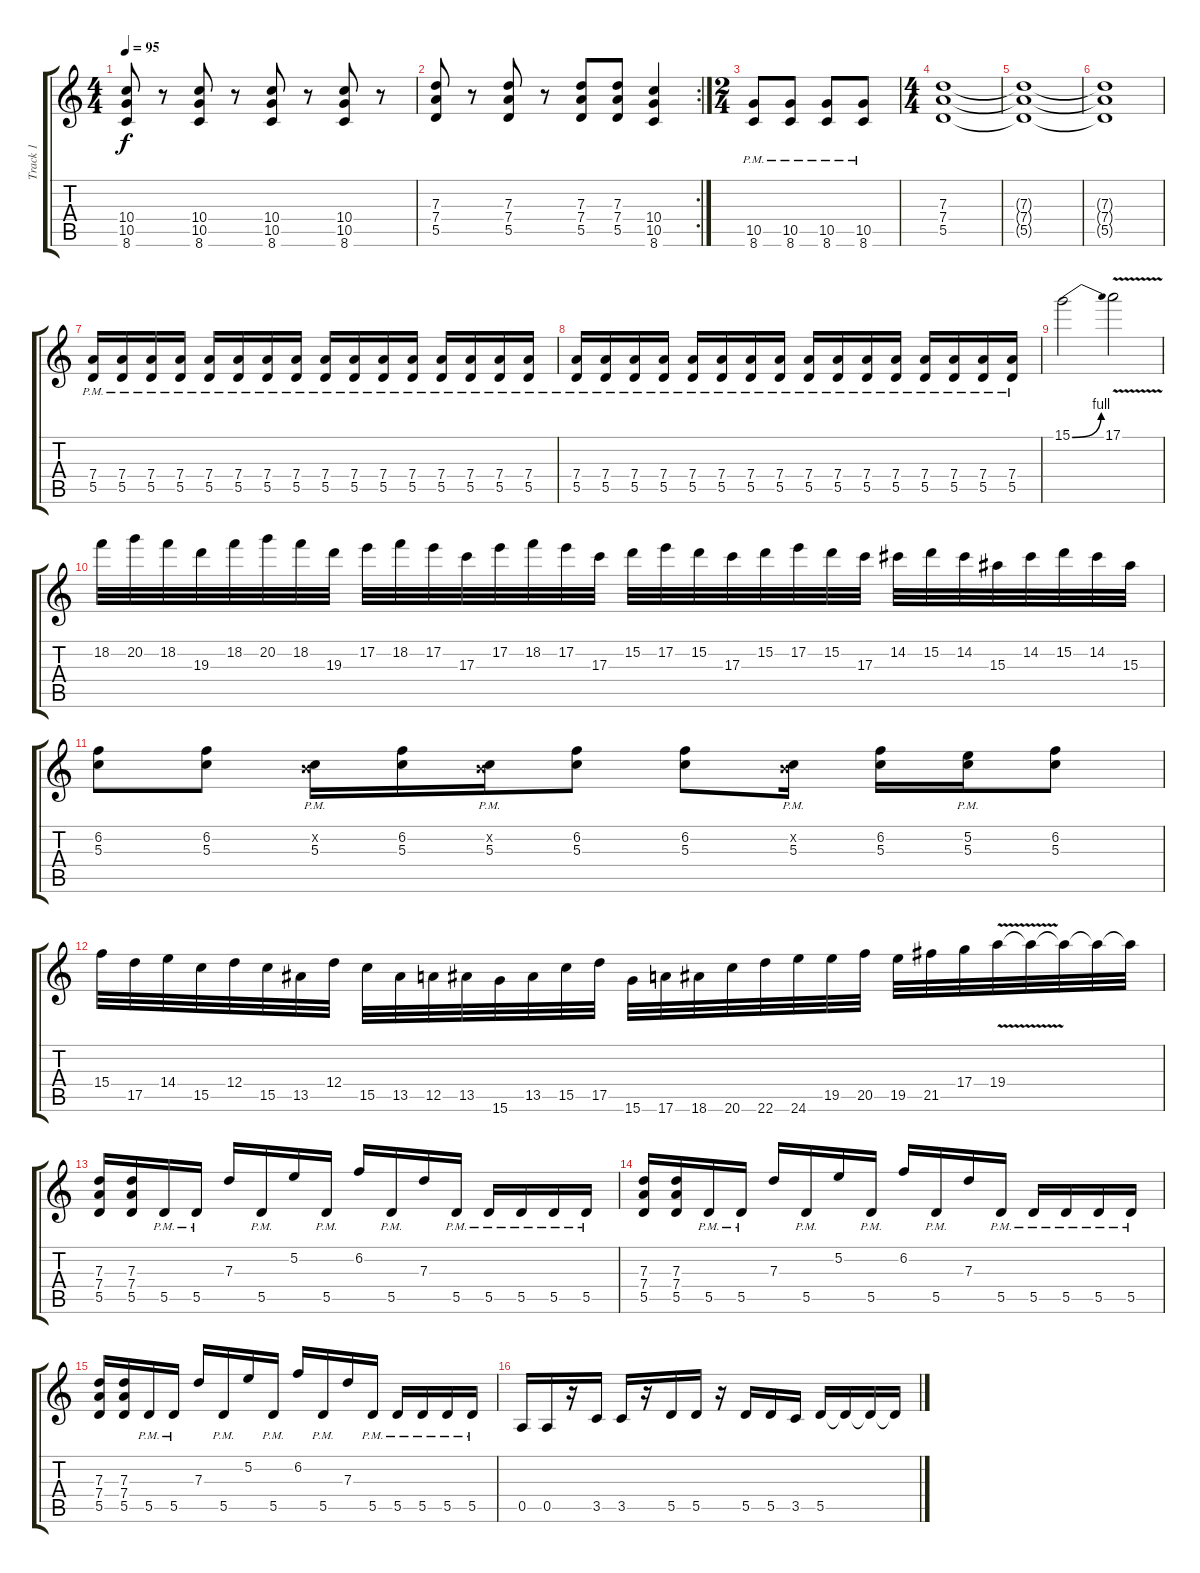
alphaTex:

\track ("Track 1" "Track 1") {instrument overdrivenguitar}
\staff {score tabs}
\tuning (E4 B3 G3 D3 A2 E2) {hide}
\ts (4 4)
\tempo 95
\clef g2
\ks c
(10.4 10.5 8.6).8{dy f} r.8 (10.4 10.5 8.6).8 r.8 (10.4 10.5 8.6).8 r.8 (10.4 10.5 8.6).8 r.8 |
\rc 2
(7.3 7.4 5.5).8 r.8 (7.3 7.4 5.5).8 r.8 (7.3 7.4 5.5).8 (7.3 7.4 5.5).8 (10.4 10.5 8.6).4 |
\ts (2 4)
(10.5{pm} 8.6{pm}).8 (10.5{pm} 8.6{pm}).8 (10.5{pm} 8.6{pm}).8 (10.5{pm} 8.6{pm}).8 |
\ts (4 4)
(7.3 7.4 5.5).1 |
(7.3{t} 7.4{t} 5.5{t}).1 |
(7.3{t} 7.4{t} 5.5{t}).1 |
(7.4{pm} 5.5{pm}).16 (7.4{pm} 5.5{pm}).16 (7.4{pm} 5.5{pm}).16 (7.4{pm} 5.5{pm}).16 (7.4{pm} 5.5{pm}).16 (7.4{pm} 5.5{pm}).16 (7.4{pm} 5.5{pm}).16 (7.4{pm} 5.5{pm}).16 (7.4{pm} 5.5{pm}).16 (7.4{pm} 5.5{pm}).16 (7.4{pm} 5.5{pm}).16 (7.4{pm} 5.5{pm}).16 (7.4{pm} 5.5{pm}).16 (7.4{pm} 5.5{pm}).16 (7.4{pm} 5.5{pm}).16 (7.4{pm} 5.5{pm}).16 |
(7.4{pm} 5.5{pm}).16 (7.4{pm} 5.5{pm}).16 (7.4{pm} 5.5{pm}).16 (7.4{pm} 5.5{pm}).16 (7.4{pm} 5.5{pm}).16 (7.4{pm} 5.5{pm}).16 (7.4{pm} 5.5{pm}).16 (7.4{pm} 5.5{pm}).16 (7.4{pm} 5.5{pm}).16 (7.4{pm} 5.5{pm}).16 (7.4{pm} 5.5{pm}).16 (7.4{pm} 5.5{pm}).16 (7.4{pm} 5.5{pm}).16 (7.4{pm} 5.5{pm}).16 (7.4{pm} 5.5{pm}).16 (7.4{pm} 5.5{pm}).16 |
15.1{be (bend 0 0 60 4)}.2 17.1{v}.2 |
18.2.32 20.2.32 18.2.32 19.3.32 18.2.32 20.2.32 18.2.32 19.3.32 17.2.32 18.2.32 17.2.32 17.3.32 17.2.32 18.2.32 17.2.32 17.3.32 15.2.32 17.2.32 15.2.32 17.3.32 15.2.32 17.2.32 15.2.32 17.3.32 14.2.32 15.2.32 14.2.32 15.3.32 14.2.32 15.2.32 14.2.32 15.3.32 |
(6.2 5.3).8 (6.2 5.3).8 (0.2{x} 5.3{pm}).16 (6.2 5.3).16 (0.2{x} 5.3{pm}).16 (6.2 5.3).8 (6.2 5.3).8 (0.2{x} 5.3{pm}).16 (6.2 5.3).16 (5.2 5.3{pm}).16 (6.2 5.3).8 |
15.4.32 17.5.32 14.4.32 15.5.32 12.4.32 15.5.32 13.5.32 12.4.32 15.5.32 13.5.32 12.5.32 13.5.32 15.6.32 13.5.32 15.5.32 17.5.32 15.6.32 17.6.32 18.6.32 20.6.32 22.6.32 24.6.32 19.5.32 20.5.32 19.5.32 21.5.32 17.4.32 19.4{v}.32 19.4{t}.32 19.4{t}.32 19.4{t}.32 19.4{t}.32 |
(7.3 7.4 5.5).16 (7.3 7.4 5.5).16 5.5{pm}.16 5.5{pm}.16 7.3.16 5.5{pm}.16 5.2.16 5.5{pm}.16 6.2.16 5.5{pm}.16 7.3.16 5.5{pm}.16 5.5{pm}.16 5.5{pm}.16 5.5{pm}.16 5.5{pm}.16 |
(7.3 7.4 5.5).16 (7.3 7.4 5.5).16 5.5{pm}.16 5.5{pm}.16 7.3.16 5.5{pm}.16 5.2.16 5.5{pm}.16 6.2.16 5.5{pm}.16 7.3.16 5.5{pm}.16 5.5{pm}.16 5.5{pm}.16 5.5{pm}.16 5.5{pm}.16 |
(7.3 7.4 5.5).16 (7.3 7.4 5.5).16 5.5{pm}.16 5.5{pm}.16 7.3.16 5.5{pm}.16 5.2.16 5.5{pm}.16 6.2.16 5.5{pm}.16 7.3.16 5.5{pm}.16 5.5{pm}.16 5.5{pm}.16 5.5{pm}.16 5.5{pm}.16 |
0.5.16 0.5.16 r.16 3.5.16 3.5.16 r.16 5.5.16 5.5.16 r.16 5.5.16 5.5.16 3.5.16 5.5.16 5.5{t}.16 5.5{t}.16 5.5{t}.16
